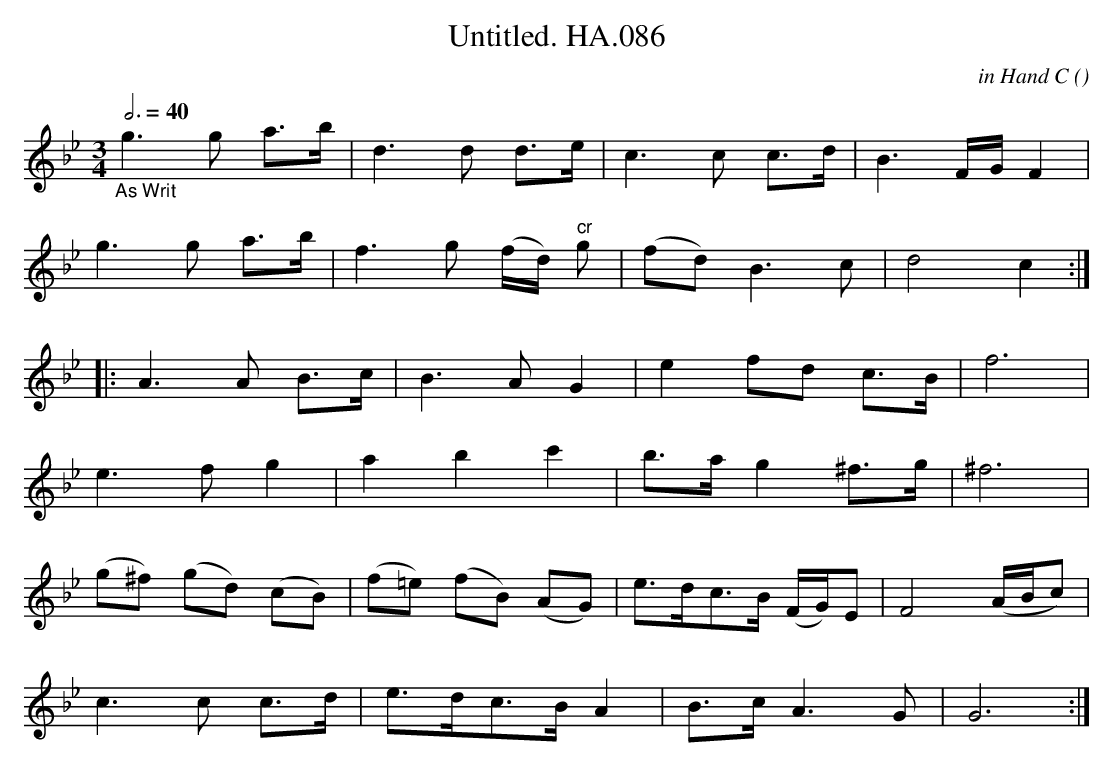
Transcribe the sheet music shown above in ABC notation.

X:1
T:Untitled. HA.086
M:3/4
L:1/8
Q:3/4=40
C:in Hand C
O:
K:Bb
"_As Writ"g3g a>b|d3d d>e|c3c c>d|B3F/G/F2|
g3g a>b|f3g (f/d/) "^cr"g|(fd)B3c|d4c2:|
|:A3A B>c|B3AG2|e2fd c>B|f6|
e3fg2|a2b2c'2|b>ag2^f>g|^f6|
(g^f) (gd) (cB)|(f=e) (fB) (AG)|e>dc>B (F/G/)E|F4(A/B/c)|
c3c c>d|e>dc>BA2|B>c A3G|G6:|
